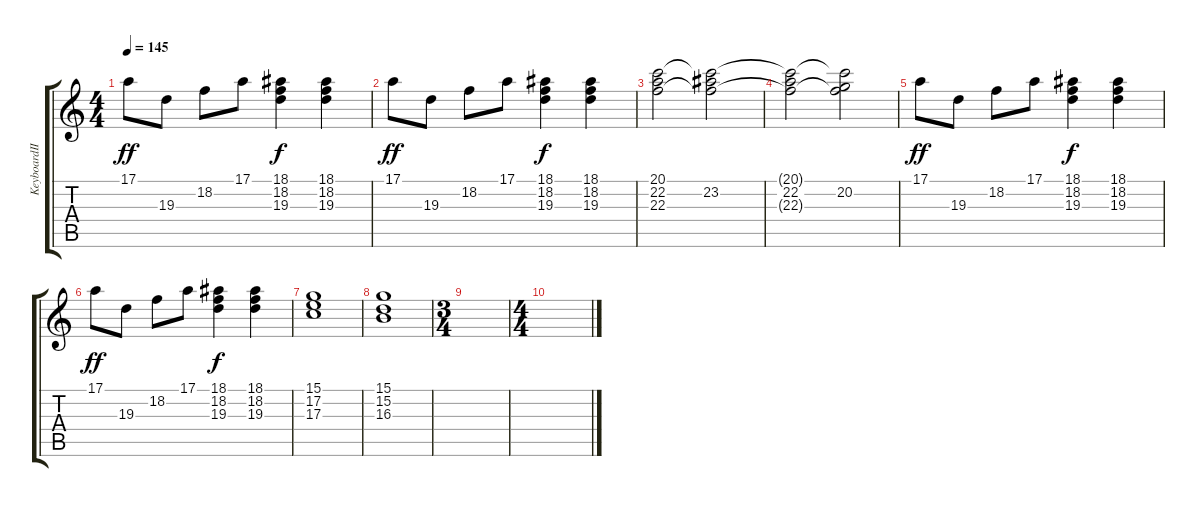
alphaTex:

\track ("KeyboardⅡ" "KeyboardⅡ") {instrument stringensemble2}
\staff {score tabs}
\tuning (E4 B3 G3 D3 A2 E2) {hide}
\ts (4 4)
\tempo 145
\clef g2
\ks c
17.1.8{dy ff} 19.3.8 18.2.8 17.1.8 (18.1 18.2 19.3).4{dy f} (18.1 18.2 19.3).4 |
17.1.8{dy ff} 19.3.8 18.2.8 17.1.8 (18.1 18.2 19.3).4{dy f} (18.1 18.2 19.3).4 |
(20.1 22.2 22.3).2 (20.1{t} 23.2 22.3{t}).2 |
(20.1{t} 22.2 22.3{t}).2 (20.1{t} 20.2 22.3{t}).2 |
17.1.8{dy ff} 19.3.8 18.2.8 17.1.8 (18.1 18.2 19.3).4{dy f} (18.1 18.2 19.3).4 |
17.1.8{dy ff} 19.3.8 18.2.8 17.1.8 (18.1 18.2 19.3).4{dy f} (18.1 18.2 19.3).4 |
(15.1 17.2 17.3).1 |
(15.1 15.2 16.3).1 |
\ts (3 4)
|
\ts (4 4)
